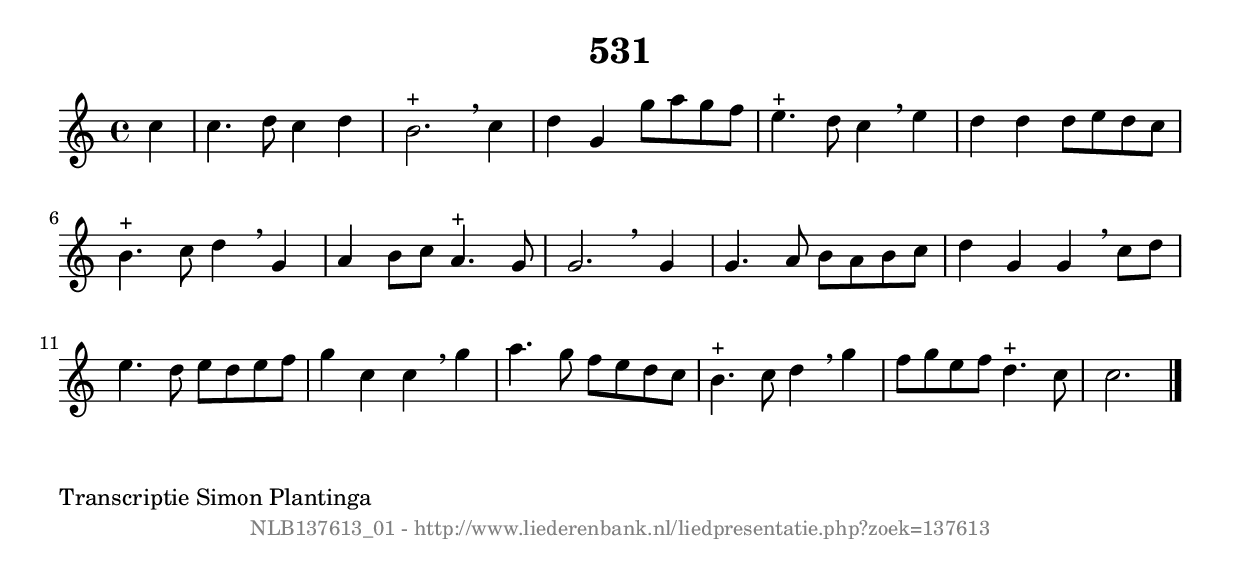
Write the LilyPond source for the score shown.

%
% produced by wce2krn 1.64 (7 June 2014)
%
\version"2.16"
#(append! paper-alist '(("long" . (cons (* 210 mm) (* 2000 mm)))))
#(set-default-paper-size "long")
sb = {\breathe}
mBreak = {\breathe }
bBreak = {\breathe }
x = {\once\override NoteHead #'style = #'cross }
gl=\glissando
itime={\override Staff.TimeSignature #'stencil = ##f }
ficta = {\once\set suggestAccidentals = ##t}
fine = {\once\override Score.RehearsalMark #'self-alignment-X = #1 \mark \markup {\italic{Fine}}}
dc = {\once\override Score.RehearsalMark #'self-alignment-X = #1 \mark \markup {\italic{D.C.}}}
dcf = {\once\override Score.RehearsalMark #'self-alignment-X = #1 \mark \markup {\italic{D.C. al Fine}}}
dcc = {\once\override Score.RehearsalMark #'self-alignment-X = #1 \mark \markup {\italic{D.C. al Coda}}}
ds = {\once\override Score.RehearsalMark #'self-alignment-X = #1 \mark \markup {\italic{D.S.}}}
dsf = {\once\override Score.RehearsalMark #'self-alignment-X = #1 \mark \markup {\italic{D.S. al Fine}}}
dsc = {\once\override Score.RehearsalMark #'self-alignment-X = #1 \mark \markup {\italic{D.S. al Coda}}}
pv = {\set Score.repeatCommands = #'((volta "1"))}
sv = {\set Score.repeatCommands = #'((volta "2"))}
tv = {\set Score.repeatCommands = #'((volta "3"))}
qv = {\set Score.repeatCommands = #'((volta "4"))}
xv = {\set Score.repeatCommands = #'((volta #f))}
\header{ tagline = ""
title = "531"
}
\score {{
\key c \major
\relative g'
{
\set melismaBusyProperties = #'()
\partial 32*8
\time 4/4
\tempo 4=120
\override Score.MetronomeMark #'transparent = ##t
\override Score.RehearsalMark #'break-visibility = #(vector #t #t #f)
c4 | c4. d8 c4 d4 | b2.^"+" \sb c4 | d4 g,4 g'8 a8 g8 f8 | e4.^"+" d8 c4 \sb e4 | d4 d4 d8 e8 d8 c8 | b4.^"+" c8 d4 \sb g,4 | a4 b8 c8 a4.^"+" g8 | g2. \bar ":|:" \bBreak
g4 | g4. a8 b8 a8 b8 c8 | d4 g,4 g4 \sb c8 d8 | e4. d8 e8 d8 e8 f8 | g4 c,4 c4 \sb g'4 | a4. g8 f8 e8 d8 c8 | b4.^"+" c8 d4 \sb g4 | f8 g8 e8 f8 d4.^"+" c8 | c2. \bar "|."
 }}
 \midi { }
 \layout {
            indent = 0.0\cm
}
}
\markup { \wordwrap-string #" 
Transcriptie Simon Plantinga
"}
\markup { \vspace #0 } \markup { \with-color #grey \fill-line { \center-column { \smaller "NLB137613_01 - http://www.liederenbank.nl/liedpresentatie.php?zoek=137613" } } }
